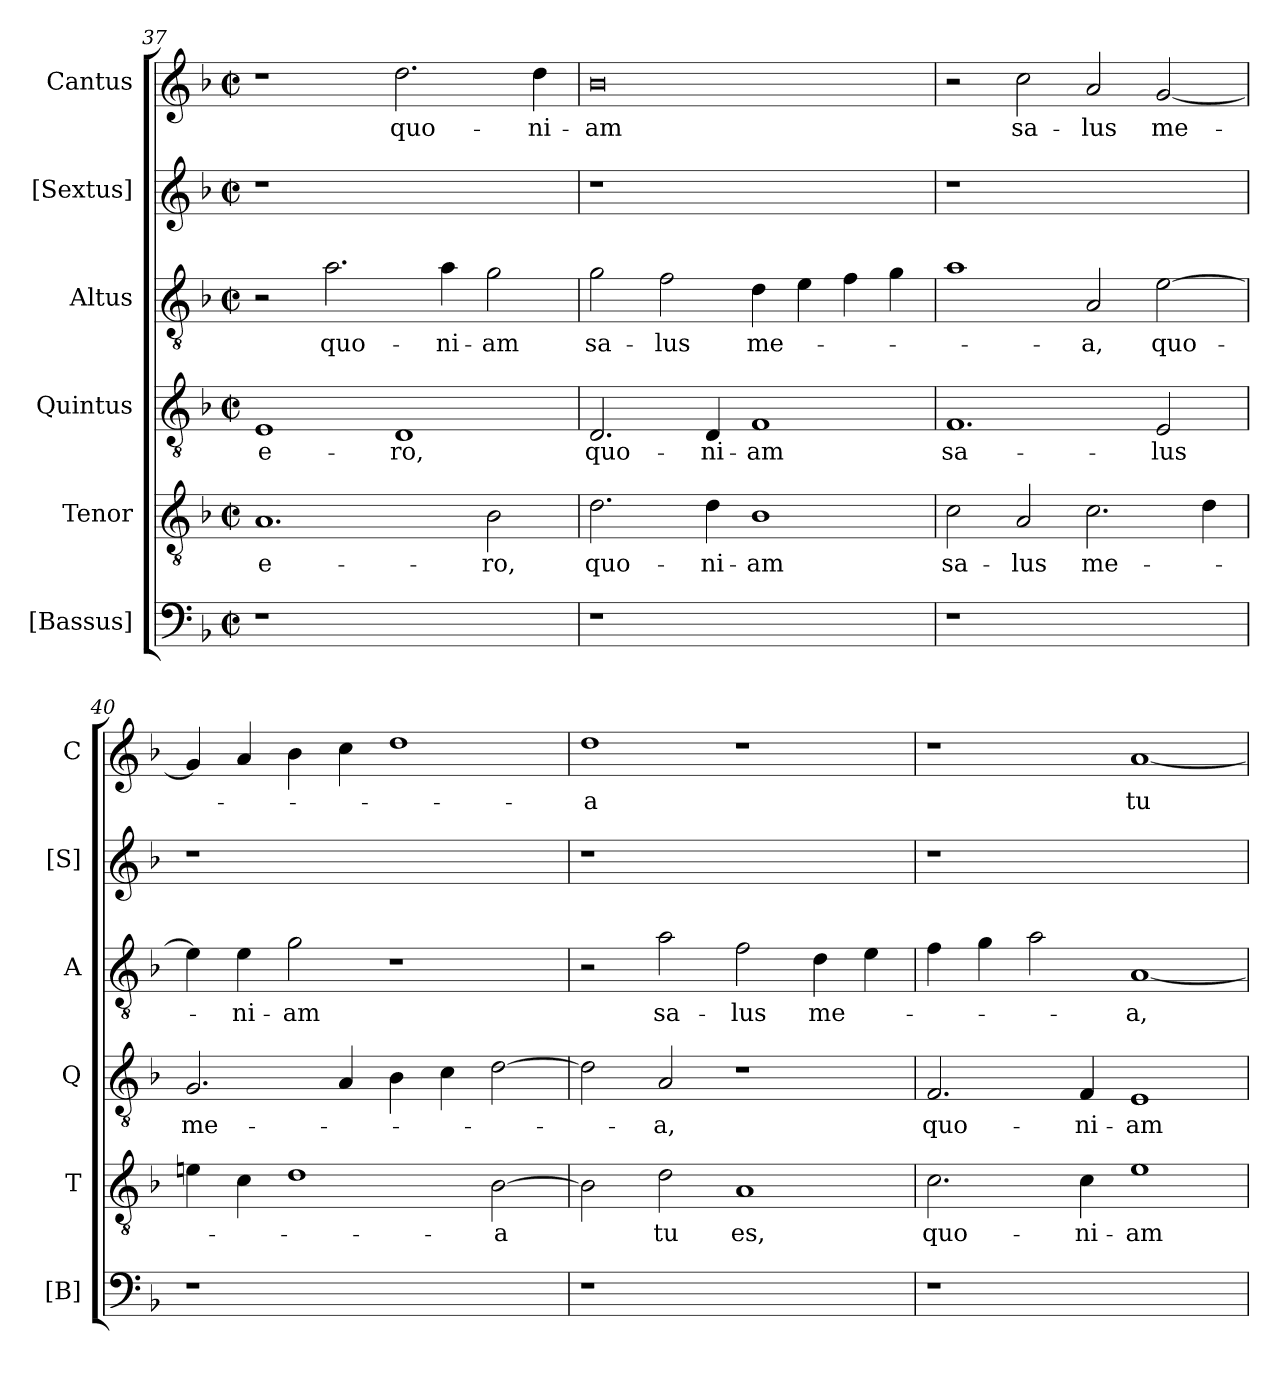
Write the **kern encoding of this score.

**kern	**kern	**text	**kern	**text	**kern	**text	**kern	**kern	**text
*part6	*part5	*part5	*part4	*part4	*part3	*part3	*part2	*part1	*part1
*staff6	*staff5	*staff5	*staff4	*staff4	*staff3	*staff3	*staff2	*staff1	*staff1
*I"[Bassus]	*I"Tenor	*	*I"Quintus	*	*I"Altus	*	*I"[Sextus]	*I"Cantus	*
*I'[B]	*I'T	*	*I'Q	*	*I'A	*	*I'[S]	*I'C	*
*clefF4	*clefGv2	*	*clefGv2	*	*clefGv2	*	*clefG2	*clefG2	*
*k[b-]	*k[b-]	*	*k[b-]	*	*k[b-]	*	*k[b-]	*k[b-]	*
*F:	*F:	*	*F:	*	*F:	*	*F:	*F:	*
*M2/2	*M2/2	*	*M2/2	*	*M2/2	*	*M2/2	*M2/2	*
*met(c|)	*met(c|)	*	*met(c|)	*	*met(c|)	*	*met(c|)	*met(c|)	*
=37	=37	=37	=37	=37	=37	=37	=37	=37	=37
1r	1.A/	e-	1E/	e-	2r	.	1r	1r	.
.	.	.	.	.	2.a\	quo-	.	.	.
1ryy	.	.	1D/	-ro,	.	.	1ryy	2.dd\	quo-
.	.	.	.	.	4a\	-ni-	.	.	.
.	2B-\	-ro,	.	.	2g\	-am	.	.	.
.	.	.	.	.	.	.	.	4dd\	-ni-
=38	=38	=38	=38	=38	=38	=38	=38	=38	=38
1r	2.d\	quo-	2.D/	quo-	2g\	sa-	1r	0b-\	-am
.	.	.	.	.	2f\	-lus	.	.	.
.	4d\	-ni-	4D/	-ni-	.	.	.	.	.
1ryy	1B-\	-am	1F/	-am	4d\	me-	1ryy	.	.
.	.	.	.	.	4e\	.	.	.	.
.	.	.	.	.	4f\	.	.	.	.
.	.	.	.	.	4g\	.	.	.	.
=39	=39	=39	=39	=39	=39	=39	=39	=39	=39
1r	2c\	sa-	1.F/	sa-	1a\	.	1r	2r	.
.	2A/	-lus	.	.	.	.	.	2cc\	sa-
1ryy	2.c\	me-	.	.	2A/	-a,	1ryy	2a/	-lus
.	.	.	2E/	-lus	[2e\	quo-	.	[2g/	me-
.	4d\	.	.	.	.	.	.	.	.
=40	=40	=40	=40	=40	=40	=40	=40	=40	=40
1r	4en\	.	2.G/	me-	4e\]	.	1r	4g/]	.
.	4c\	.	.	.	4e\	-ni-	.	4a/	.
.	1d\	.	.	.	2g\	-am	.	4b-\	.
.	.	.	4A/	.	.	.	.	4cc\	.
1ryy	.	.	4B-\	.	1r	.	1ryy	1dd\	.
.	.	.	4c\	.	.	.	.	.	.
.	[2B-\	-a	[2d\	.	.	.	.	.	.
=41	=41	=41	=41	=41	=41	=41	=41	=41	=41
1r	2B-\]	.	2d\]	.	2r	.	1r	1dd\	-a
.	2d\	tu	2A/	-a,	2a\	sa-	.	.	.
1ryy	1A/	es,	1r	.	2f\	-lus	1ryy	1r	.
.	.	.	.	.	4d\	me-	.	.	.
.	.	.	.	.	4e\	.	.	.	.
=42	=42	=42	=42	=42	=42	=42	=42	=42	=42
1r	2.c\	quo-	2.F/	quo-	4f\	.	1r	1r	.
.	.	.	.	.	4g\	.	.	.	.
.	.	.	.	.	2a\	.	.	.	.
.	4c\	-ni-	4F/	-ni-	.	.	.	.	.
1ryy	1e\	-am	1E/	-am	[1A/	-a,	1ryy	[1a/	tu
=	=	=	=	=	=	=	=	=	=
*-	*-	*-	*-	*-	*-	*-	*-	*-	*-
